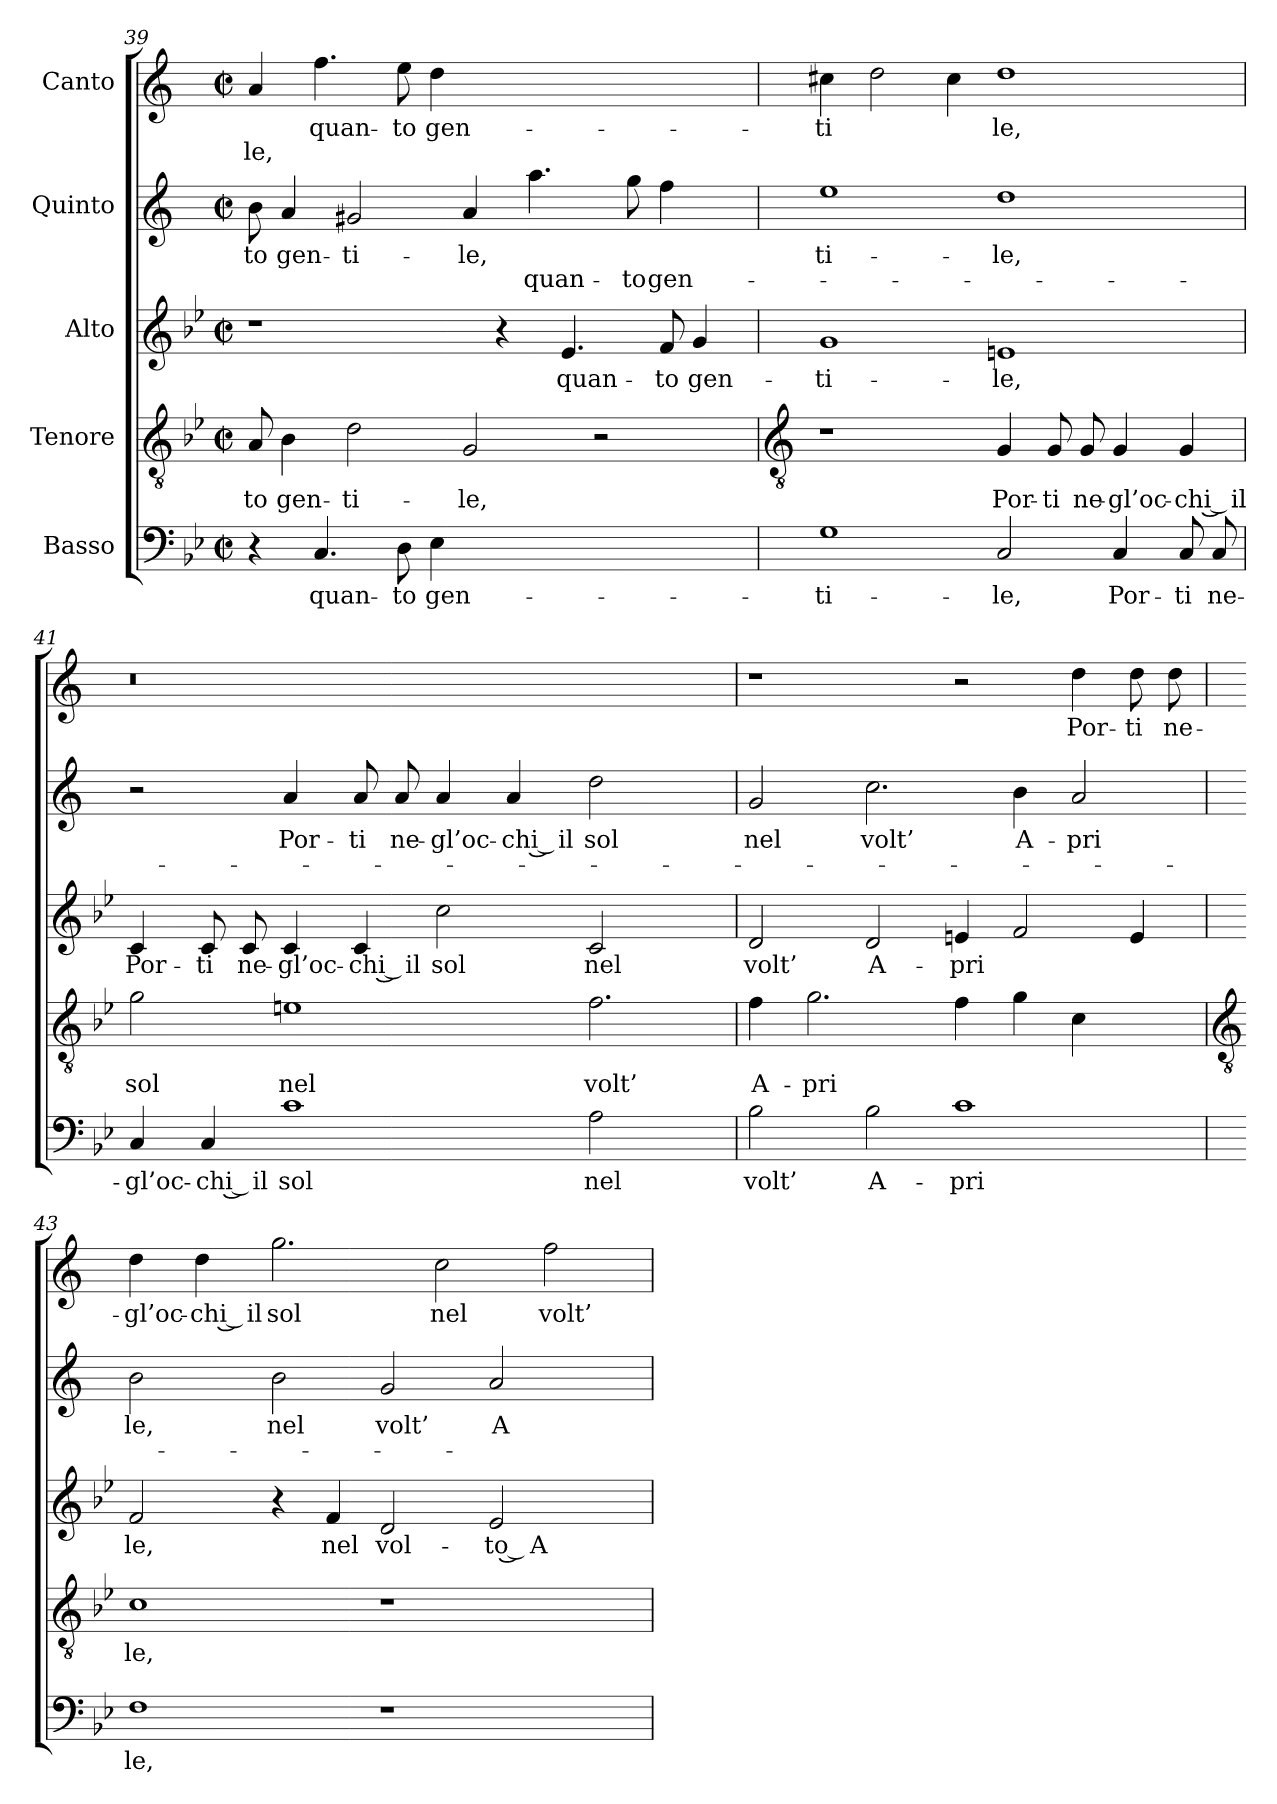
**kern	**text	**kern	**text	**kern	**text	**kern	**text	**text	**kern	**text	**text
*part5	*part5	*part4	*part4	*part3	*part3	*part2	*part2	*part2	*part1	*part1	*part1
*staff5	*staff5	*staff4	*staff4	*staff3	*staff3	*staff2	*staff2	*staff2	*staff1	*staff1	*staff1
*I"Basso	*	*I"Tenore	*	*I"Alto	*	*I"Quinto	*	*	*I"Canto	*	*
*clefF4	*	*clefGv2	*	*clefG2	*	*clefG2	*	*	*clefG2	*	*
*	*	*	*	*	*	*ITrd1c2	*	*	*ITrd1c2	*	*
*k[b-e-]	*	*k[b-e-]	*	*k[b-e-]	*	*k[b-e-]	*	*	*k[b-e-]	*	*
*B-:	*	*B-:	*	*B-:	*	*B-:	*	*	*B-:	*	*
*M4/2	*	*M4/2	*	*M4/2	*	*M4/2	*	*	*M4/2	*	*
*met(c|)	*	*met(c|)	*	*met(c|)	*	*met(c|)	*	*	*met(c|)	*	*
=39	=39	=39	=39	=39	=39	=39	=39	=39	=39	=39	=39
!	!	!	!LO:LY:b	!	!	!	!LO:LY:b	!	!	!	!LO:LY:b
*	*	*	*	*	*	*	*	*	*^	*	*
4r	.	8A	-to	1r	.	8a	-to	.	4g	1ryy	.	-le,
!	!	!	!LO:LY:b	!	!	!	!LO:LY:b	!	!	!	!	!
.	.	4B-	gen-	.	.	4g	gen-	.	.	.	.	.
!	!LO:LY:b	!	!	!	!	!	!	!	!	!	!LO:LY:b	!
4.C	quan-	.	.	.	.	.	.	.	4.ee-	.	quan-	.
!	!	!	!LO:LY:b	!	!	!	!LO:LY:b	!	!	!	!	!
.	.	2d	-ti-	.	.	2f#X	-ti-	.	.	.	.	.
!	!LO:LY:b	!	!	!	!	!	!	!	!	!	!LO:LY:b	!
8D	-to	.	.	.	.	.	.	.	8dd	.	-to	.
!	!LO:LY:b	!	!	!	!	!	!	!	!	!	!LO:LY:b	!
4E-	gen-	.	.	.	.	.	.	.	4cc	.	gen-	.
!	!	!	!LO:LY:b	!	!	!	!LO:LY:b	!	!	!	!	!
.	.	2G	-le,	.	.	4g	-le,	.	.	.	.	.
1ryy	.	.	.	4r	.	.	.	.	1ryy	1ryy	.	.
!	!	!	!	!	!	!	!	!LO:LY:b	!	!	!	!
.	.	.	.	.	.	4.gg	.	quan-	.	.	.	.
!	!	!	!	!	!LO:LY:b	!	!	!	!	!	!	!
.	.	.	.	4.e-	quan-	.	.	.	.	.	.	.
.	.	2r	.	.	.	.	.	.	.	.	.	.
!	!	!	!	!	!	!	!	!LO:LY:b	!	!	!	!
.	.	.	.	.	.	8ff	.	-to	.	.	.	.
!	!	!	!	!	!LO:LY:b	!	!	!LO:LY:b	!	!	!	!
.	.	.	.	8f	-to	4ee-	.	gen-	.	.	.	.
!	!	!	!	!	!LO:LY:b	!	!	!	!	!	!	!
.	.	.	.	4g	gen-	.	.	.	.	.	.	.
.	.	8ryy	.	.	.	8ryy	.	.	.	.	.	.
*	*	*	*	*	*	*	*	*	*v	*v	*	*
!!LO:LB:g=z
=40	=40	=40	=40	=40	=40	=40	=40	=40	=40	=40	=40
*	*	*clefGv2	*	*	*	*	*	*	*	*	*
!	!LO:LY:b	!	!	!	!LO:LY:b	!	!LO:LY:b	!	!	!LO:LY:b	!
1G	-ti-	1r	.	1g	-ti-	1dd	-ti-	.	4bn	-ti	.
.	.	.	.	.	.	.	.	.	2cc	.	.
.	.	.	.	.	.	.	.	.	4b	.	.
!	!LO:LY:b	!	!LO:LY:b	!	!LO:LY:b	!	!LO:LY:b	!	!	!LO:LY:b	!
2C	-le,	4G	Por-	1en	-le,	1cc	-le,	.	1cc	le,	.
!	!	!	!LO:LY:b	!	!	!	!	!	!	!	!
.	.	8G	-ti	.	.	.	.	.	.	.	.
!	!	!	!LO:LY:b	!	!	!	!	!	!	!	!
.	.	8G	ne-	.	.	.	.	.	.	.	.
!	!LO:LY:b	!	!LO:LY:b	!	!	!	!	!	!	!	!
4C	Por-	4G	-gl’oc-	.	.	.	.	.	.	.	.
!	!LO:LY:b	!	!LO:LY:b	!	!	!	!	!	!	!	!
8C	-ti	4G	-chi͜ il	.	.	.	.	.	.	.	.
!	!LO:LY:b	!	!	!	!	!	!	!	!	!	!
8C	ne-	.	.	.	.	.	.	.	.	.	.
=41	=41	=41	=41	=41	=41	=41	=41	=41	=41	=41	=41
!	!LO:LY:b	!	!LO:LY:b	!	!LO:LY:b	!	!	!	!	!	!
4C	-gl’oc-	2g	sol	4c	Por-	2r	.	.	0r	.	.
!	!LO:LY:b	!	!	!	!LO:LY:b	!	!	!	!	!	!
4C	-chi͜ il	.	.	8c	-ti	.	.	.	.	.	.
!	!	!	!	!	!LO:LY:b	!	!	!	!	!	!
.	.	.	.	8c	ne-	.	.	.	.	.	.
!	!LO:LY:b	!	!LO:LY:b	!	!LO:LY:b	!	!LO:LY:b	!	!	!	!
1c	sol	1en	nel	4c	-gl’oc-	4g	Por-	.	.	.	.
!	!	!	!	!	!LO:LY:b	!	!LO:LY:b	!	!	!	!
.	.	.	.	4c	-chi͜ il	8g	-ti	.	.	.	.
!	!	!	!	!	!	!	!LO:LY:b	!	!	!	!
.	.	.	.	.	.	8g	ne-	.	.	.	.
!	!	!	!	!	!LO:LY:b	!	!LO:LY:b	!	!	!	!
.	.	.	.	2cc	sol	4g	-gl’oc-	.	.	.	.
!	!	!	!	!	!	!	!LO:LY:b	!	!	!	!
.	.	.	.	.	.	4g	-chi͜ il	.	.	.	.
!	!LO:LY:b	!	!LO:LY:b	!	!LO:LY:b	!	!LO:LY:b	!	!	!	!
2A	nel	2.f	volt’	2c	nel	2cc	sol	.	.	.	.
4ryy	.	.	.	4ryy	.	4ryy	.	.	4ryy	.	.
=42	=42	=42	=42	=42	=42	=42	=42	=42	=42	=42	=42
!	!LO:LY:b	!	!LO:LY:b	!	!LO:LY:b	!	!LO:LY:b	!	!	!	!
2B-	volt’	4f	A-	2d	volt’	2f	nel	.	1r	.	.
!	!	!	!LO:LY:b	!	!	!	!	!	!	!	!
.	.	2.g	-pri	.	.	.	.	.	.	.	.
!	!LO:LY:b	!	!	!	!LO:LY:b	!	!LO:LY:b	!	!	!	!
2B-	A-	.	.	2d	A-	2.b-	volt’	.	.	.	.
!	!LO:LY:b	!	!	!	!LO:LY:b	!	!	!	!	!	!
1c	-pri	4f	.	4en	-pri	.	.	.	2r	.	.
!	!	!	!	!	!	!	!LO:LY:b	!	!	!	!
.	.	4g	.	2f	.	4a	A-	.	.	.	.
!	!	!	!	!	!	!	!LO:LY:b	!	!	!LO:LY:b	!
.	.	4c	.	.	.	2g	-pri	.	4cc	Por-	.
!	!	!	!	!	!	!	!	!	!	!LO:LY:b	!
.	.	4ryy	.	4e	.	.	.	.	8cc	-ti	.
!	!	!	!	!	!	!	!	!	!	!LO:LY:b	!
.	.	.	.	.	.	.	.	.	8cc	ne-	.
!!LO:LB:g=z
=43	=43	=43	=43	=43	=43	=43	=43	=43	=43	=43	=43
*	*	*clefGv2	*	*	*	*	*	*	*	*	*
!	!LO:LY:b	!	!LO:LY:b	!	!LO:LY:b	!	!LO:LY:b	!	!	!LO:LY:b	!
1F	le,	1c	le,	2f	le,	2a	le,	.	4cc	-gl’oc-	.
!	!	!	!	!	!	!	!	!	!	!LO:LY:b	!
.	.	.	.	.	.	.	.	.	4cc	-chi͜ il	.
!	!	!	!	!	!	!	!LO:LY:b	!	!	!LO:LY:b	!
.	.	.	.	4r	.	2a	nel	.	2.ff	sol	.
!	!	!	!	!	!LO:LY:b	!	!	!	!	!	!
.	.	.	.	4f	nel	.	.	.	.	.	.
!	!	!	!	!	!LO:LY:b	!	!LO:LY:b	!	!	!	!
1r	.	1r	.	2d	vol-	2f	volt’	.	.	.	.
!	!	!	!	!	!	!	!	!	!	!LO:LY:b	!
.	.	.	.	.	.	.	.	.	2b-	nel	.
!	!	!	!	!	!LO:LY:b	!	!LO:LY:b	!	!	!	!
.	.	.	.	2e-	-to͜ A-	2g	A-	.	.	.	.
!	!	!	!	!	!	!	!	!	!	!LO:LY:b	!
.	.	.	.	.	.	.	.	.	2ee-	volt’	.
4ryy	.	4ryy	.	4ryy	.	4ryy	.	.	.	.	.
=	=	=	=	=	=	=	=	=	=	=	=
*-	*-	*-	*-	*-	*-	*-	*-	*-	*-	*-	*-
